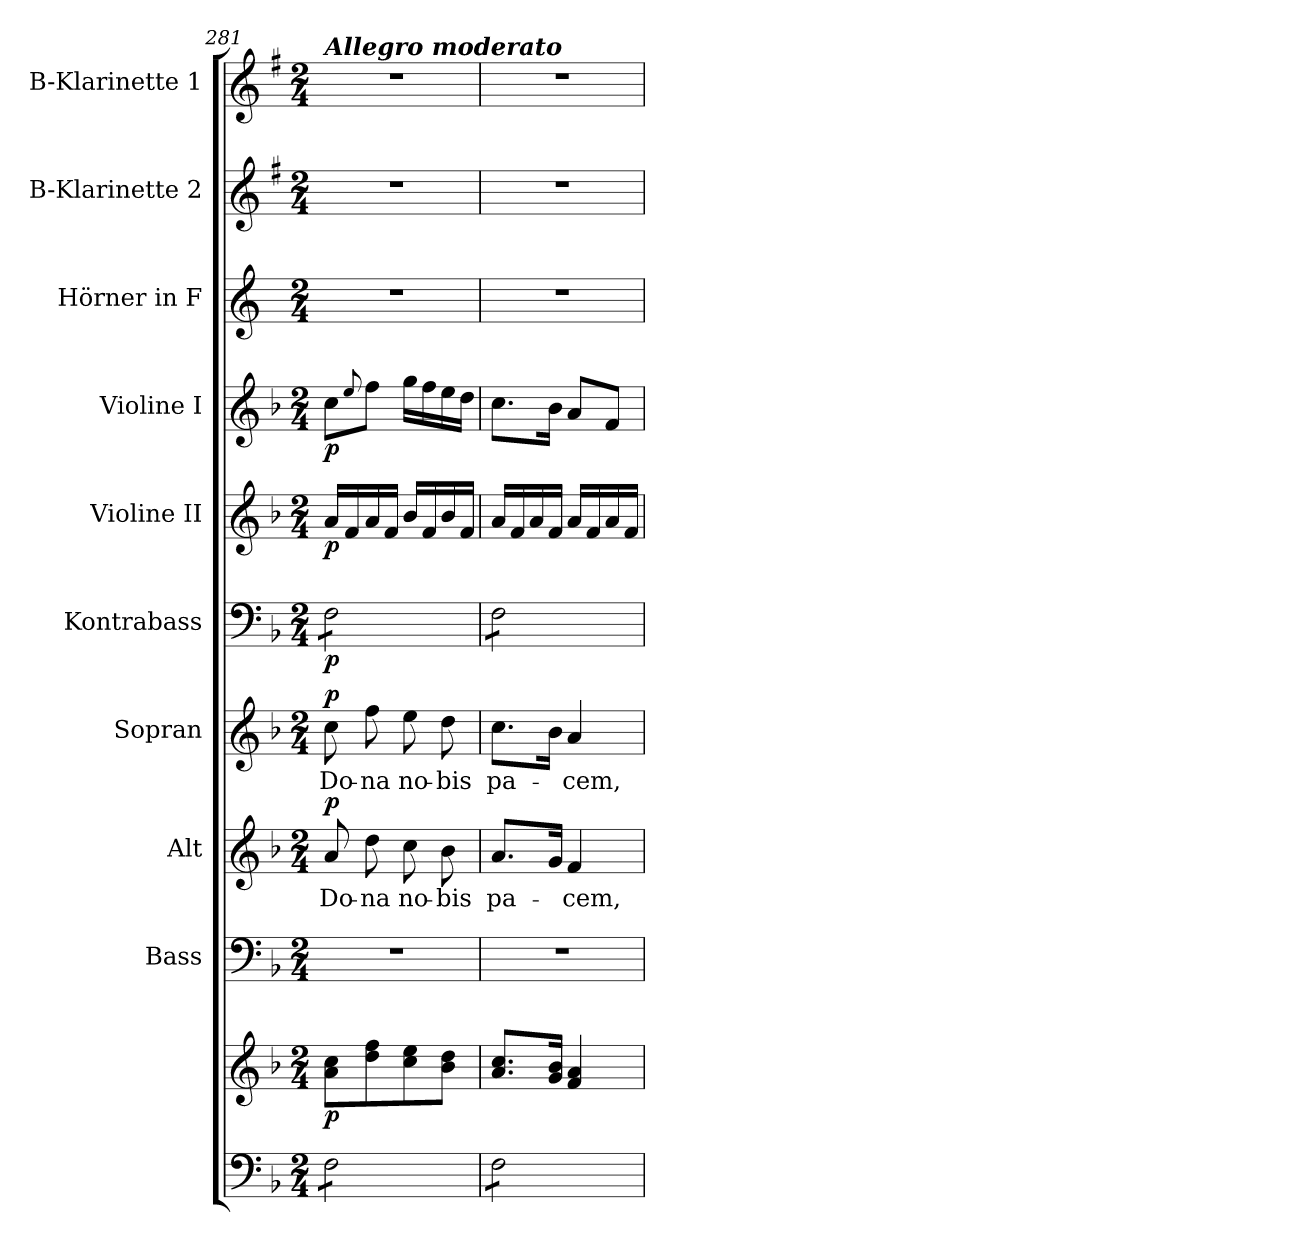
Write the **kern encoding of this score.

**kern	**kern	**dynam	**kern	**kern	**text	**dynam	**kern	**text	**dynam	**kern	**dynam	**kern	**dynam	**kern	**dynam	**kern	**kern	**kern
*part10	*part10	*part10	*part9	*part8	*part8	*part8	*part7	*part7	*part7	*part6	*part6	*part5	*part5	*part4	*part4	*part3	*part2	*part1
*staff11	*staff10	*staff10/11	*staff9	*staff8	*staff8	*staff8	*staff7	*staff7	*staff7	*staff6	*staff6	*staff5	*staff5	*staff4	*staff4	*staff3	*staff2	*staff1
*	*	*	*I"Bass	*I"Alt	*	*	*I"Sopran	*	*	*I"Kontrabass	*	*I"Violine II	*	*I"Violine I	*	*I"Hörner in F	*I"B-Klarinette 2	*I"B-Klarinette 1
*	*	*	*I'B.	*I'A.	*	*	*I'S.	*	*	*I'Kb.	*	*I'Vl. II	*	*I'Vl. I	*	*	*I'B Kl. 2	*I'B Kl. 1
!!LO:PB:g=z
*clefF4	*clefG2	*	*clefF4	*clefG2	*	*	*clefG2	*	*	*clefF4	*	*clefG2	*	*clefG2	*	*clefG2	*clefG2	*clefG2
*	*	*	*	*	*	*	*	*	*	*ITrd7c12	*	*	*	*	*	*ITrd4c7	*ITrd1c2	*ITrd1c2
*k[b-]	*k[b-]	*	*k[b-]	*k[b-]	*	*	*k[b-]	*	*	*k[b-]	*	*k[b-]	*	*k[b-]	*	*k[b-]	*k[b-]	*k[b-]
*F:	*F:	*	*F:	*F:	*	*	*F:	*	*	*F:	*	*F:	*	*F:	*	*F:	*F:	*F:
*M2/4	*M2/4	*	*M2/4	*M2/4	*	*	*M2/4	*	*	*M2/4	*	*M2/4	*	*M2/4	*	*M2/4	*M2/4	*M2/4
=281	=281	=281	=281	=281	=281	=281	=281	=281	=281	=281	=281	=281	=281	=281	=281	=281	=281	=281
!	!	!	!	!	!	!	!	!	!	!	!	!	!	!	!	!	!	!LO:TX:a:Bi:t=Allegro moderato
!	!	!LO:DY:b	!	!	!LO:LY:b	!LO:DY:a	!	!LO:LY:b	!LO:DY:a	!	!LO:DY:b	!	!LO:DY:b	!	!LO:DY:b	!	!	!
*tremolo	*	*	*	*	*	*	*	*	*	*	*	*	*	*	*	*	*	*
*	*	*	*	*	*	*	*	*	*	*tremolo	*	*	*	*	*	*	*	*
8F\L	8a\ 8cc\L	p	2r	8a/	Do-	p	8cc\	Do-	p	8FF\L	p	16a/LL	p	8cc\L	p	2r	2r	2r
.	.	.	.	.	.	.	.	.	.	.	.	16f/	.	.	.	.	.	.
.	.	.	.	.	.	.	.	.	.	.	.	.	.	8qqee/	.	.	.	.
!	!	!	!	!	!LO:LY:b	!	!	!LO:LY:b	!	!	!	!	!	!	!	!	!	!
8F\	8dd\ 8ff\	.	.	8dd\	-na	.	8ff\	-na	.	8FF\	.	16a/	.	8ff\J	.	.	.	.
.	.	.	.	.	.	.	.	.	.	.	.	16f/JJ	.	.	.	.	.	.
!	!	!	!	!	!LO:LY:b	!	!	!LO:LY:b	!	!	!	!	!	!	!	!	!	!
8F\	8cc\ 8ee\	.	.	8cc\	no-	.	8ee\	no-	.	8FF\	.	16b-/LL	.	16gg\LL	.	.	.	.
.	.	.	.	.	.	.	.	.	.	.	.	16f/	.	16ff\	.	.	.	.
!	!	!	!	!	!LO:LY:b	!	!	!LO:LY:b	!	!	!	!	!	!	!	!	!	!
8F\J	8b-\ 8dd\J	.	.	8b-\	-bis	.	8dd\	-bis	.	8FF\J	.	16b-/	.	16ee\	.	.	.	.
.	.	.	.	.	.	.	.	.	.	.	.	16f/JJ	.	16dd\JJ	.	.	.	.
=282	=282	=282	=282	=282	=282	=282	=282	=282	=282	=282	=282	=282	=282	=282	=282	=282	=282	=282
!	!	!	!	!	!LO:LY:b	!	!	!LO:LY:b	!	!	!	!	!	!	!	!	!	!
8F\L	8.a/ 8.cc/L	.	2r	8.a/L	pa-	.	8.cc\L	pa-	.	8FF\L	.	16a/LL	.	8.cc\L	.	2r	2r	2r
.	.	.	.	.	.	.	.	.	.	.	.	16f/	.	.	.	.	.	.
8F\	.	.	.	.	.	.	.	.	.	8FF\	.	16a/	.	.	.	.	.	.
.	16g/ 16b-/Jk	.	.	16g/Jk	.	.	16b-\Jk	.	.	.	.	16f/JJ	.	16b-\Jk	.	.	.	.
!	!	!	!	!	!LO:LY:b	!	!	!LO:LY:b	!	!	!	!	!	!	!	!	!	!
8F\	4f/ 4a/	.	.	4f/	-cem,	.	4a/	-cem,	.	8FF\	.	16a/LL	.	8a/L	.	.	.	.
.	.	.	.	.	.	.	.	.	.	.	.	16f/	.	.	.	.	.	.
8F\J	.	.	.	.	.	.	.	.	.	8FF\J	.	16a/	.	8f/J	.	.	.	.
*	*	*	*	*	*	*	*	*	*	*Xtremolo	*	*	*	*	*	*	*	*
*Xtremolo	*	*	*	*	*	*	*	*	*	*	*	*	*	*	*	*	*	*
.	.	.	.	.	.	.	.	.	.	.	.	16f/JJ	.	.	.	.	.	.
=	=	=	=	=	=	=	=	=	=	=	=	=	=	=	=	=	=	=
*-	*-	*-	*-	*-	*-	*-	*-	*-	*-	*-	*-	*-	*-	*-	*-	*-	*-	*-
